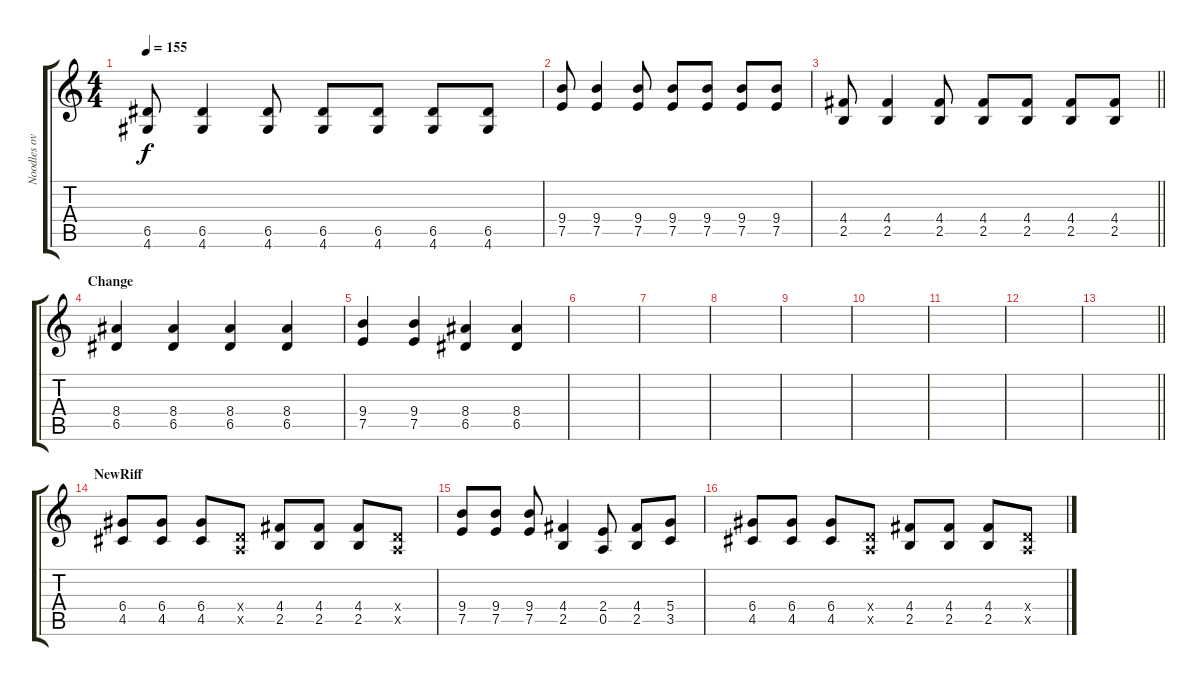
\track ("Noodles over" "Noodles ov") {instrument overdrivenguitar}
\staff {score tabs}
\tuning (E4 B3 G3 D3 A2 E2) {hide}
\ts (4 4)
\tempo 155
\clef g2
\ks c
(6.5 4.6).8{dy f} (6.5 4.6).4 (6.5 4.6).8 (6.5 4.6).8 (6.5 4.6).8 (6.5 4.6).8 (6.5 4.6).8 |
(9.4 7.5).8 (9.4 7.5).4 (9.4 7.5).8 (9.4 7.5).8 (9.4 7.5).8 (9.4 7.5).8 (9.4 7.5).8 |
\barLineRight lightlight
(4.4 2.5).8 (4.4 2.5).4 (4.4 2.5).8 (4.4 2.5).8 (4.4 2.5).8 (4.4 2.5).8 (4.4 2.5).8 |
\section ("" "Change")
(8.4 6.5).4 (8.4 6.5).4 (8.4 6.5).4 (8.4 6.5).4 |
(9.4 7.5).4 (9.4 7.5).4 (8.4 6.5).4 (8.4 6.5).4 |
|
|
|
|
|
|
|
\barLineRight lightlight
|
\section ("" "NewRiff")
(6.4 4.5).8 (6.4 4.5).8 (6.4 4.5).8 (0.4{x} 0.5{x}).8 (4.4 2.5).8 (4.4 2.5).8 (4.4 2.5).8 (0.4{x} 0.5{x}).8 |
(9.4 7.5).8 (9.4 7.5).8 (9.4 7.5).8 (4.4 2.5).4 (2.4 0.5).8 (4.4 2.5).8 (5.4 3.5).8 |
(6.4 4.5).8 (6.4 4.5).8 (6.4 4.5).8 (0.4{x} 0.5{x}).8 (4.4 2.5).8 (4.4 2.5).8 (4.4 2.5).8 (0.4{x} 0.5{x}).8
